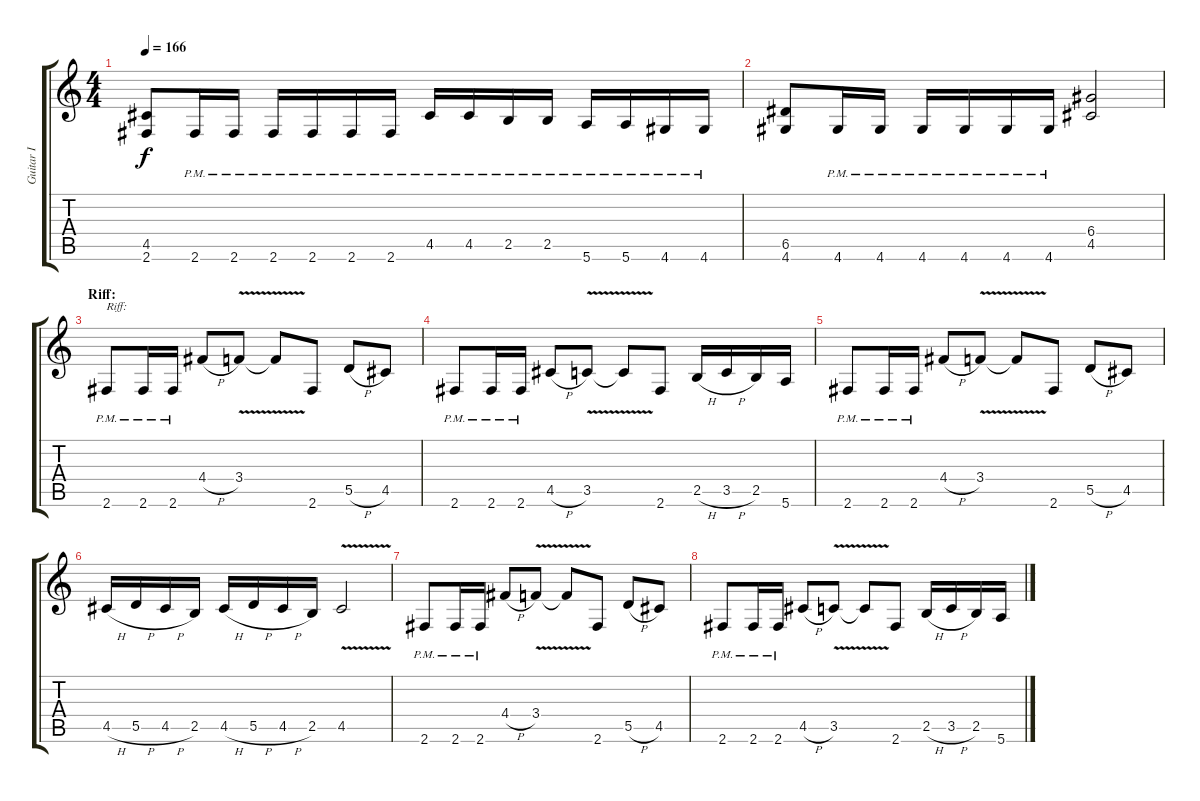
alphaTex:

\track ("Guitar I" "Guitar I") {instrument distortionguitar}
\staff {score tabs}
\tuning (E4 B3 G3 D3 A2 E2) {hide}
\ts (4 4)
\tempo 166
\clef g2
\ks c
(4.5 2.6).8{dy f} 2.6{pm}.16 2.6{pm}.16 2.6{pm}.16 2.6{pm}.16 2.6{pm}.16 2.6{pm}.16 4.5{pm}.16 4.5{pm}.16 2.5{pm}.16 2.5{pm}.16 5.6{pm}.16 5.6{pm}.16 4.6{pm}.16 4.6{pm}.16 |
(6.5 4.6).8 4.6{pm}.16 4.6{pm}.16 4.6{pm}.16 4.6{pm}.16 4.6{pm}.16 4.6{pm}.16 (6.4 4.5).2 |
\section ("" "Riff:")
2.6{pm}.8{txt "Riff:"} 2.6{pm}.16 2.6{pm}.16 4.4{h}.8 3.4{v}.8 3.4{t}.8 2.6.8 5.5{h}.8 4.5.8 |
2.6{pm}.8 2.6{pm}.16 2.6{pm}.16 4.5{h}.8 3.5{v}.8 3.5{t}.8 2.6.8 2.5{h}.16 3.5{h}.16 2.5.16 5.6.16 |
2.6{pm}.8 2.6{pm}.16 2.6{pm}.16 4.4{h}.8 3.4{v}.8 3.4{t}.8 2.6.8 5.5{h}.8 4.5.8 |
4.5{h}.16 5.5{h}.16 4.5{h}.16 2.5.16 4.5{h}.16 5.5{h}.16 4.5{h}.16 2.5.16 4.5{v}.2 |
2.6{pm}.8 2.6{pm}.16 2.6{pm}.16 4.4{h}.8 3.4{v}.8 3.4{t}.8 2.6.8 5.5{h}.8 4.5.8 |
2.6{pm}.8 2.6{pm}.16 2.6{pm}.16 4.5{h}.8 3.5{v}.8 3.5{t}.8 2.6.8 2.5{h}.16 3.5{h}.16 2.5.16 5.6.16
